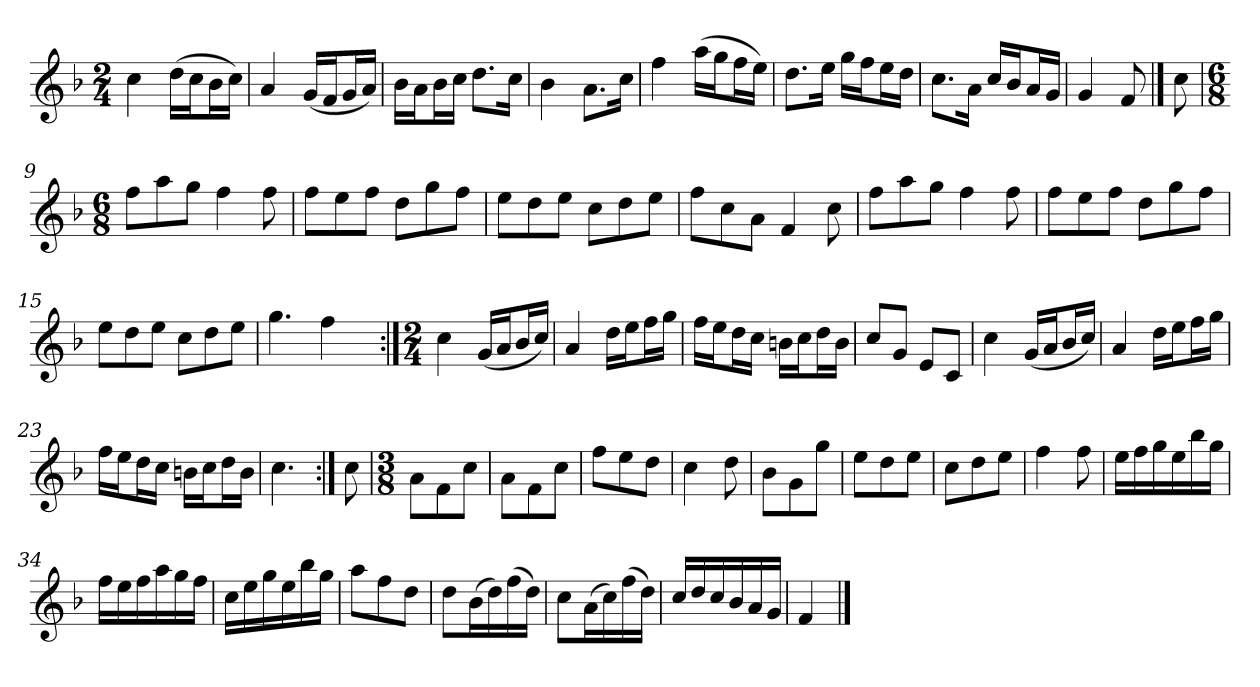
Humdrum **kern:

**kern
*part1
*staff1
*clefG2
*k[b-]
*F:
*M2/4
*MM120
=1
4cc
(16dd\LL
16cc\J
16b-\L
16cc\JJ)
=2
4a
(16g/LL
16f/J
16g/L
16a/JJ)
=3
16b-\LL
16a\J
16b-\L
16cc\JJ
8.dd\L
16cc\Jk
=4
4b-
8.a\L
16cc\Jk
=5
4ff
(16aa\LL
16gg\J
16ff\L
16ee\JJ)
=6
8.dd\L
16ee\Jk
16gg\LL
16ff\J
16ee\L
16dd\JJ
=7
8.cc\L
16a\Jk
16cc/LL
16b-/J
16a/L
16g/JJ
=8
4g
8f
==
8cc
=9
*M6/8
8ff\L
8aa\
8gg\J
4ff
8ff
=10
8ff\L
8ee\
8ff\J
8dd\L
8gg\
8ff\J
=11
8ee\L
8dd\
8ee\J
8cc\L
8dd\
8ee\J
=12
8ff\L
8cc\
8a\J
4f
8cc
=13
8ff\L
8aa\
8gg\J
4ff
8ff
=14
8ff\L
8ee\
8ff\J
8dd\L
8gg\
8ff\J
=15
8ee\L
8dd\
8ee\J
8cc\L
8dd\
8ee\J
=16
4.gg
4ff
8ryy
=17:|!
*M2/4
4cc
(16g/LL
16a/J
16b-/L
16cc/JJ)
=18
4a
16dd\LL
16ee\J
16ff\L
16gg\JJ
=19
16ff\LL
16ee\J
16dd\L
16cc\JJ
16bn\LL
16cc\J
16dd\L
16b\JJ
=20
8cc/L
8g/J
8e/L
8c/J
=21
4cc
(16g/LL
16a/J
16b-/L
16cc/JJ)
=22
4a
16dd\LL
16ee\J
16ff\L
16gg\JJ
=23
16ff\LL
16ee\J
16dd\L
16cc\JJ
16bn\LL
16cc\J
16dd\L
16b\JJ
=24
4.cc
=:|!
8cc
=25
*M3/8
8a\L
8f\
8cc\J
=26
8a\L
8f\
8cc\J
=27
8ff\L
8ee\
8dd\J
=28
4cc
8dd
=29
8b-\L
8g\
8gg\J
=30
8ee\L
8dd\
8ee\J
=31
8cc\L
8dd\
8ee\J
=32
4ff
8ff
=33
16ee\LL
16ff\
16gg\
16ee\
16bb-\
16gg\JJ
=34
16ff\LL
16ee\
16ff\
16aa\
16gg\
16ff\JJ
=35
16cc\LL
16ee\
16gg\
16ee\
16bb-\
16gg\JJ
=36
8aa\L
8ff\
8dd\J
=37
8dd\L
(16b-\L
16dd\)
(16ff\
16dd\JJ)
=38
8cc\L
(16a\L
16cc\)
(16ff\
16dd\JJ)
=39
16cc/LL
16dd/
16cc/
16b-/
16a/
16g/JJ
=40
4f
==
*-
